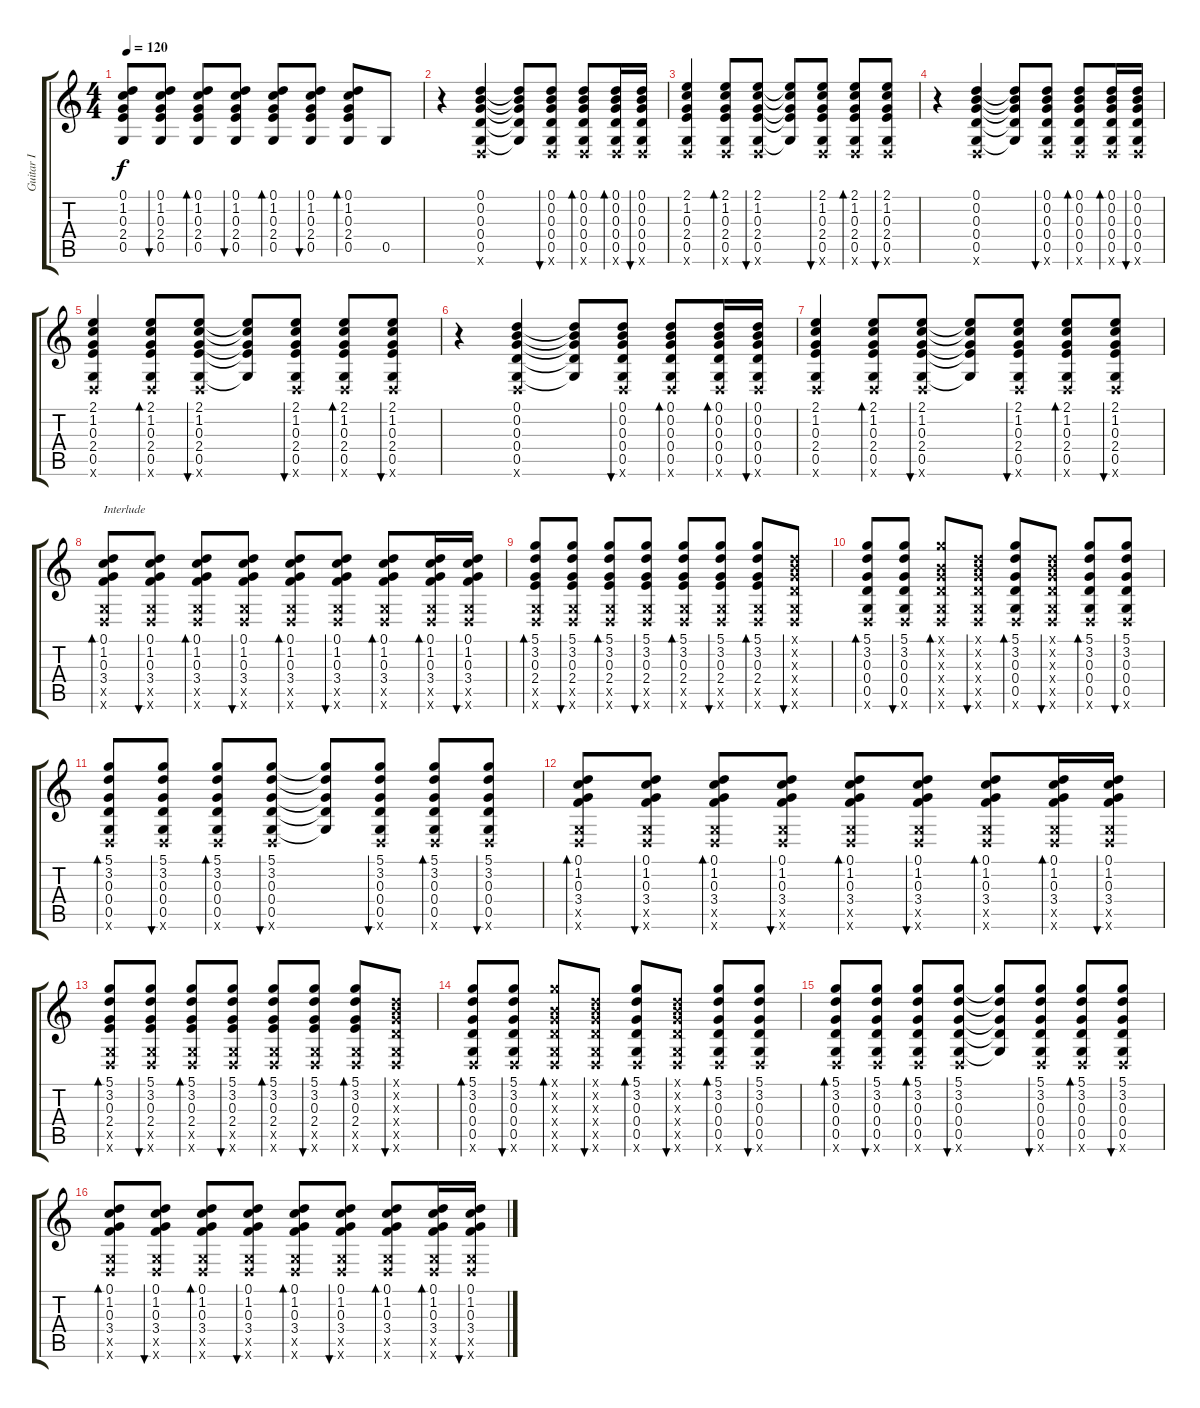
\track ("Guitar I" "Guitar I") {instrument acousticguitarsteel}
\staff {score tabs}
\tuning (D4 B3 G3 D3 G2 D2) {hide}
\ts (4 4)
\tempo 120
\clef g2
\ks c
(0.1{t} 1.2{t} 0.3{t} 2.4{t} 0.5{t}).8{dy f} (0.1 1.2 0.3 2.4 0.5).8{bu 30} (0.1 1.2 0.3 2.4 0.5).8{bd 30} (0.1 1.2 0.3 2.4 0.5).8{bu 30} (0.1 1.2 0.3 2.4 0.5).8{bd 30} (0.1 1.2 0.3 2.4 0.5).8{bu 30} (0.1 1.2 0.3 2.4 0.5).8{bd 30} 0.5.8 |
r.4 (0.1 0.2 0.3 0.4 0.5 0.6{x}).4 (0.1{t} 0.2{t} 0.3{t} 0.4{t} 0.5{t}).8 (0.1 0.2 0.3 0.4 0.5 0.6{x}).8{bu 30} (0.1 0.2 0.3 0.4 0.5 0.6{x}).8{bd 30} (0.1 0.2 0.3 0.4 0.5 0.6{x}).16{bd 30} (0.1 0.2 0.3 0.4 0.5 0.6{x}).16{bu 30} |
(2.1 1.2 0.3 2.4 0.5 0.6{x}).4 (2.1 1.2 0.3 2.4 0.5 0.6{x}).8{bd 30} (2.1 1.2 0.3 2.4 0.5 0.6{x}).8{bu 30} (2.1{t} 1.2{t} 0.3{t} 2.4{t} 0.5{t}).8 (2.1 1.2 0.3 2.4 0.5 0.6{x}).8{bu 30} (2.1 1.2 0.3 2.4 0.5 0.6{x}).8{bd 30} (2.1 1.2 0.3 2.4 0.5 0.6{x}).8{bu 30} |
r.4 (0.1 0.2 0.3 0.4 0.5 0.6{x}).4 (0.1{t} 0.2{t} 0.3{t} 0.4{t} 0.5{t}).8 (0.1 0.2 0.3 0.4 0.5 0.6{x}).8{bu 30} (0.1 0.2 0.3 0.4 0.5 0.6{x}).8{bd 30} (0.1 0.2 0.3 0.4 0.5 0.6{x}).16{bd 30} (0.1 0.2 0.3 0.4 0.5 0.6{x}).16{bu 30} |
(2.1 1.2 0.3 2.4 0.5 0.6{x}).4 (2.1 1.2 0.3 2.4 0.5 0.6{x}).8{bd 30} (2.1 1.2 0.3 2.4 0.5 0.6{x}).8{bu 30} (2.1{t} 1.2{t} 0.3{t} 2.4{t} 0.5{t}).8 (2.1 1.2 0.3 2.4 0.5 0.6{x}).8{bu 30} (2.1 1.2 0.3 2.4 0.5 0.6{x}).8{bd 30} (2.1 1.2 0.3 2.4 0.5 0.6{x}).8{bu 30} |
r.4 (0.1 0.2 0.3 0.4 0.5 0.6{x}).4 (0.1{t} 0.2{t} 0.3{t} 0.4{t} 0.5{t}).8 (0.1 0.2 0.3 0.4 0.5 0.6{x}).8{bu 30} (0.1 0.2 0.3 0.4 0.5 0.6{x}).8{bd 30} (0.1 0.2 0.3 0.4 0.5 0.6{x}).16{bd 30} (0.1 0.2 0.3 0.4 0.5 0.6{x}).16{bu 30} |
(2.1 1.2 0.3 2.4 0.5 0.6{x}).4 (2.1 1.2 0.3 2.4 0.5 0.6{x}).8{bd 30} (2.1 1.2 0.3 2.4 0.5 0.6{x}).8{bu 30} (2.1{t} 1.2{t} 0.3{t} 2.4{t} 0.5{t}).8 (2.1 1.2 0.3 2.4 0.5 0.6{x}).8{bu 30} (2.1 1.2 0.3 2.4 0.5 0.6{x}).8{bd 30} (2.1 1.2 0.3 2.4 0.5 0.6{x}).8{bu 30} |
(0.1 1.2 0.3 3.4 0.5{x} 0.6{x}).8{bd 30 txt "Interlude"} (0.1 1.2 0.3 3.4 0.5{x} 0.6{x}).8{bu 30} (0.1 1.2 0.3 3.4 0.5{x} 0.6{x}).8{bd 30} (0.1 1.2 0.3 3.4 0.5{x} 0.6{x}).8{bu 30} (0.1 1.2 0.3 3.4 0.5{x} 0.6{x}).8{bd 30} (0.1 1.2 0.3 3.4 0.5{x} 0.6{x}).8{bu 30} (0.1 1.2 0.3 3.4 0.5{x} 0.6{x}).8{bd 30} (0.1 1.2 0.3 3.4 0.5{x} 0.6{x}).16{bd 30} (0.1 1.2 0.3 3.4 0.5{x} 0.6{x}).16{bu 30} |
(5.1 3.2 0.3 2.4 0.5{x} 0.6{x}).8{bd 30} (5.1 3.2 0.3 2.4 0.5{x} 0.6{x}).8{bu 30} (5.1 3.2 0.3 2.4 0.5{x} 0.6{x}).8{bd 30} (5.1 3.2 0.3 2.4 0.5{x} 0.6{x}).8{bu 30} (5.1 3.2 0.3 2.4 0.5{x} 0.6{x}).8{bd 30} (5.1 3.2 0.3 2.4 0.5{x} 0.6{x}).8{bu 30} (5.1 3.2 0.3 2.4 0.5{x} 0.6{x}).8{bd 30} (0.1{x} 0.2{x} 0.3{x} 0.4{x} 0.5{x} 0.6{x}).8{bu 30} |
(5.1 3.2 0.3 0.4 0.5 0.6{x}).8{bd 30} (5.1 3.2 0.3 0.4 0.5 0.6{x}).8{bu 30} (5.1{x} 0.2{x} 0.3{x} 0.4{x} 0.5{x} 0.6{x}).8{bd 30} (0.1{x} 0.2{x} 0.3{x} 0.4{x} 0.5{x} 0.6{x}).8{bu 30} (5.1 3.2 0.3 0.4 0.5 0.6{x}).8{bd 30} (0.1{x} 0.2{x} 0.3{x} 0.4{x} 0.5{x} 0.6{x}).8{bu 30} (5.1 3.2 0.3 0.4 0.5 0.6{x}).8{bd 30} (5.1 3.2 0.3 0.4 0.5 0.6{x}).8{bu 30} |
(5.1 3.2 0.3 0.4 0.5 0.6{x}).8{bd 30} (5.1 3.2 0.3 0.4 0.5 0.6{x}).8{bu 30} (5.1 3.2 0.3 0.4 0.5 0.6{x}).8{bd 30} (5.1 3.2 0.3 0.4 0.5 0.6{x}).8{bu 30} (5.1{t} 3.2{t} 0.3{t} 0.4{t} 0.5{t}).8 (5.1 3.2 0.3 0.4 0.5 0.6{x}).8{bu 30} (5.1 3.2 0.3 0.4 0.5 0.6{x}).8{bd 30} (5.1 3.2 0.3 0.4 0.5 0.6{x}).8{bu 30} |
(0.1 1.2 0.3 3.4 0.5{x} 0.6{x}).8{bd 30} (0.1 1.2 0.3 3.4 0.5{x} 0.6{x}).8{bu 30} (0.1 1.2 0.3 3.4 0.5{x} 0.6{x}).8{bd 30} (0.1 1.2 0.3 3.4 0.5{x} 0.6{x}).8{bu 30} (0.1 1.2 0.3 3.4 0.5{x} 0.6{x}).8{bd 30} (0.1 1.2 0.3 3.4 0.5{x} 0.6{x}).8{bu 30} (0.1 1.2 0.3 3.4 0.5{x} 0.6{x}).8{bd 30} (0.1 1.2 0.3 3.4 0.5{x} 0.6{x}).16{bd 30} (0.1 1.2 0.3 3.4 0.5{x} 0.6{x}).16{bu 30} |
(5.1 3.2 0.3 2.4 0.5{x} 0.6{x}).8{bd 30} (5.1 3.2 0.3 2.4 0.5{x} 0.6{x}).8{bu 30} (5.1 3.2 0.3 2.4 0.5{x} 0.6{x}).8{bd 30} (5.1 3.2 0.3 2.4 0.5{x} 0.6{x}).8{bu 30} (5.1 3.2 0.3 2.4 0.5{x} 0.6{x}).8{bd 30} (5.1 3.2 0.3 2.4 0.5{x} 0.6{x}).8{bu 30} (5.1 3.2 0.3 2.4 0.5{x} 0.6{x}).8{bd 30} (0.1{x} 0.2{x} 0.3{x} 0.4{x} 0.5{x} 0.6{x}).8{bu 30} |
(5.1 3.2 0.3 0.4 0.5 0.6{x}).8{bd 30} (5.1 3.2 0.3 0.4 0.5 0.6{x}).8{bu 30} (5.1{x} 0.2{x} 0.3{x} 0.4{x} 0.5{x} 0.6{x}).8{bd 30} (0.1{x} 0.2{x} 0.3{x} 0.4{x} 0.5{x} 0.6{x}).8{bu 30} (5.1 3.2 0.3 0.4 0.5 0.6{x}).8{bd 30} (0.1{x} 0.2{x} 0.3{x} 0.4{x} 0.5{x} 0.6{x}).8{bu 30} (5.1 3.2 0.3 0.4 0.5 0.6{x}).8{bd 30} (5.1 3.2 0.3 0.4 0.5 0.6{x}).8{bu 30} |
(5.1 3.2 0.3 0.4 0.5 0.6{x}).8{bd 30} (5.1 3.2 0.3 0.4 0.5 0.6{x}).8{bu 30} (5.1 3.2 0.3 0.4 0.5 0.6{x}).8{bd 30} (5.1 3.2 0.3 0.4 0.5 0.6{x}).8{bu 30} (5.1{t} 3.2{t} 0.3{t} 0.4{t} 0.5{t}).8 (5.1 3.2 0.3 0.4 0.5 0.6{x}).8{bu 30} (5.1 3.2 0.3 0.4 0.5 0.6{x}).8{bd 30} (5.1 3.2 0.3 0.4 0.5 0.6{x}).8{bu 30} |
(0.1 1.2 0.3 3.4 0.5{x} 0.6{x}).8{bd 30} (0.1 1.2 0.3 3.4 0.5{x} 0.6{x}).8{bu 30} (0.1 1.2 0.3 3.4 0.5{x} 0.6{x}).8{bd 30} (0.1 1.2 0.3 3.4 0.5{x} 0.6{x}).8{bu 30} (0.1 1.2 0.3 3.4 0.5{x} 0.6{x}).8{bd 30} (0.1 1.2 0.3 3.4 0.5{x} 0.6{x}).8{bu 30} (0.1 1.2 0.3 3.4 0.5{x} 0.6{x}).8{bd 30} (0.1 1.2 0.3 3.4 0.5{x} 0.6{x}).16{bd 30} (0.1 1.2 0.3 3.4 0.5{x} 0.6{x}).16{bu 30}
